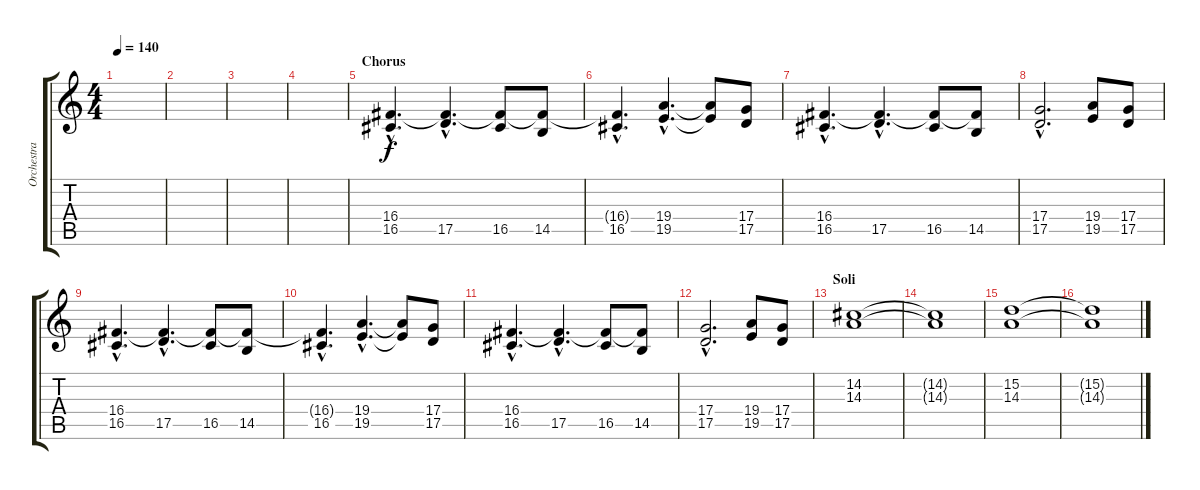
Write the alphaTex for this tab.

\track ("Orchestra - Strings" "Orchestra ") {instrument stringensemble1}
\staff {score tabs}
\tuning (E4 B3 G3 D3 A2 E2) {hide}
\ts (4 4)
\tempo 140
\clef g2
\ks c
|
|
|
|
\section ("" "Chorus")
(16.4{hac} 16.5{hac}).4{d} (16.4{hac t} 17.5{hac}).4{d} (16.4{t} 16.5).8 (16.4{t} 14.5).8 |
(16.4{hac t} 16.5{hac}).4{d} (19.4{hac} 19.5{hac}).4{d} (19.4{t} 19.5{t}).8 (17.4 17.5).8 |
(16.4{hac} 16.5{hac}).4{d} (16.4{hac t} 17.5{hac}).4{d} (16.4{t} 16.5).8 (16.4{t} 14.5).8 |
(17.4{hac} 17.5{hac}).2{d} (19.4 19.5).8 (17.4 17.5).8 |
(16.4{hac} 16.5{hac}).4{d} (16.4{hac t} 17.5{hac}).4{d} (16.4{t} 16.5).8 (16.4{t} 14.5).8 |
(16.4{hac t} 16.5{hac}).4{d} (19.4{hac} 19.5{hac}).4{d} (19.4{t} 19.5{t}).8 (17.4 17.5).8 |
(16.4{hac} 16.5{hac}).4{d} (16.4{hac t} 17.5{hac}).4{d} (16.4{t} 16.5).8 (16.4{t} 14.5).8 |
(17.4{hac} 17.5{hac}).2{d} (19.4 19.5).8 (17.4 17.5).8 |
\section ("" "Soli")
(14.2 14.3).1 |
(14.2{t} 14.3{t}).1 |
(15.2 14.3).1 |
(15.2{t} 14.3{t}).1
